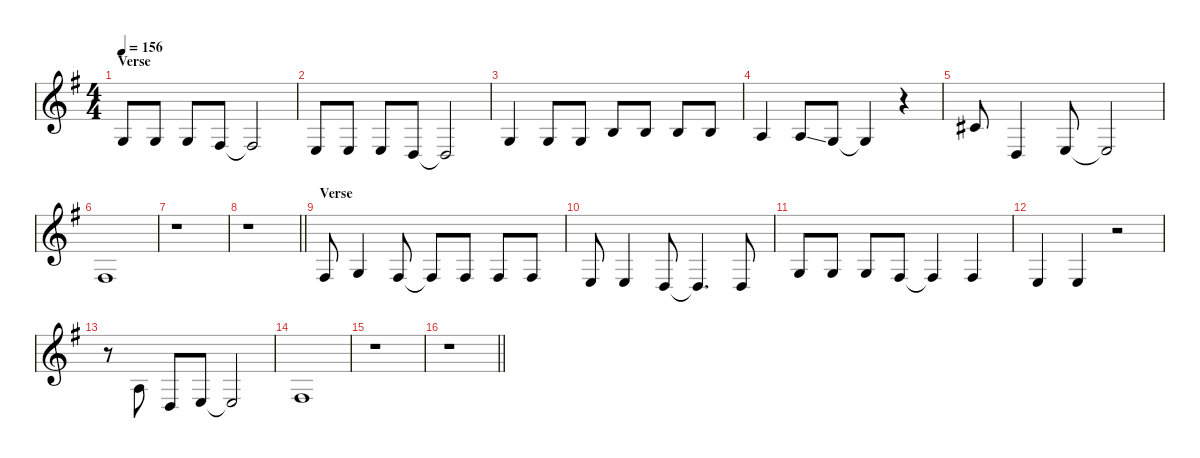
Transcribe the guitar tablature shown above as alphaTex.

\defaultSystemsLayout 4
\hideDynamics
\bracketExtendMode nobrackets
\singleTrackTrackNamePolicy hidden
\multiTrackTrackNamePolicy hidden
\otherSystemsTrackNameOrientation horizontal
\track ("Vocals" "clar.") {instrument clarinet}
\staff {score}
\tuning (E4 B3 G3 D3 A2 E2)
\ts (4 4)
\section ("" "Verse")
\tempo 156
\clef g2
\ks g
0.3{acc forcenatural}.8{dy f beam Up} 0.3{acc forcenatural}.8{beam Up} 0.3{acc forcenatural}.8{beam Up} 4.4{acc #}.8{beam Up} 4.4{t acc #}.2{beam Up} |
2.4{acc forcenatural}.8{beam Up} 2.4{acc forcenatural}.8{beam Up} 2.4{acc forcenatural}.8{beam Up} 0.4{acc forcenatural}.8{beam Up} 0.4{t acc forcenatural}.2{beam Up} |
0.3{acc forcenatural}.4{beam Up} 0.3{acc forcenatural}.8{beam Up} 0.3{acc forcenatural}.8{beam Up} 0.2{acc forcenatural}.8{beam Up} 0.2{acc forcenatural}.8{beam Up} 0.2{acc forcenatural}.8{beam Up} 0.2{acc forcenatural}.8{beam Up} |
2.3{acc forcenatural}.4{beam Up} 2.3{ss acc forcenatural}.8{beam Up} 0.3{acc forcenatural}.8{beam Up} 0.3{t acc forcenatural}.4{beam Up} r.4{beam Up} |
2.2{acc #}.8{beam Up} 0.4{acc forcenatural}.4{beam Up} 2.4{acc forcenatural}.8{beam Up} 2.4{t acc forcenatural}.2{beam Up} |
4.4{acc #}.1{beam Up} |
r.1{beam Down} |
\barLineRight lightlight
r.1{beam Down} |
\section ("" "Verse")
4.4{acc #}.8{beam Up} 0.3{acc forcenatural}.4{beam Up} 4.4{acc #}.8{beam Up} 4.4{t acc #}.8{beam Up} 4.4{acc #}.8{beam Up} 4.4{acc #}.8{beam Up} 4.4{acc #}.8{beam Up} |
2.4{acc forcenatural}.8{beam Up} 2.4{acc forcenatural}.4{beam Up} 0.4{acc forcenatural}.8{beam Up} 0.4{t acc forcenatural}.4{d beam Up} 0.4{acc forcenatural}.8{beam Up} |
0.3{acc forcenatural}.8{beam Up} 0.3{acc forcenatural}.8{beam Up} 0.3{acc forcenatural}.8{beam Up} 4.4{acc #}.8{beam Up} 4.4{t acc #}.4{beam Up} 4.4{acc #}.4{beam Up} |
2.4{acc forcenatural}.4{beam Up} 2.4{acc forcenatural}.4{beam Up} r.2{beam Up} |
r.8{beam Down} 2.3{acc forcenatural}.8{beam Up} 0.4{acc forcenatural}.8{beam Up} 2.4{acc forcenatural}.8{beam Up} 2.4{t acc forcenatural}.2{beam Up} |
4.4{acc #}.1{beam Up} |
r.1{beam Down} |
\barLineRight lightlight
r.1{beam Down}
